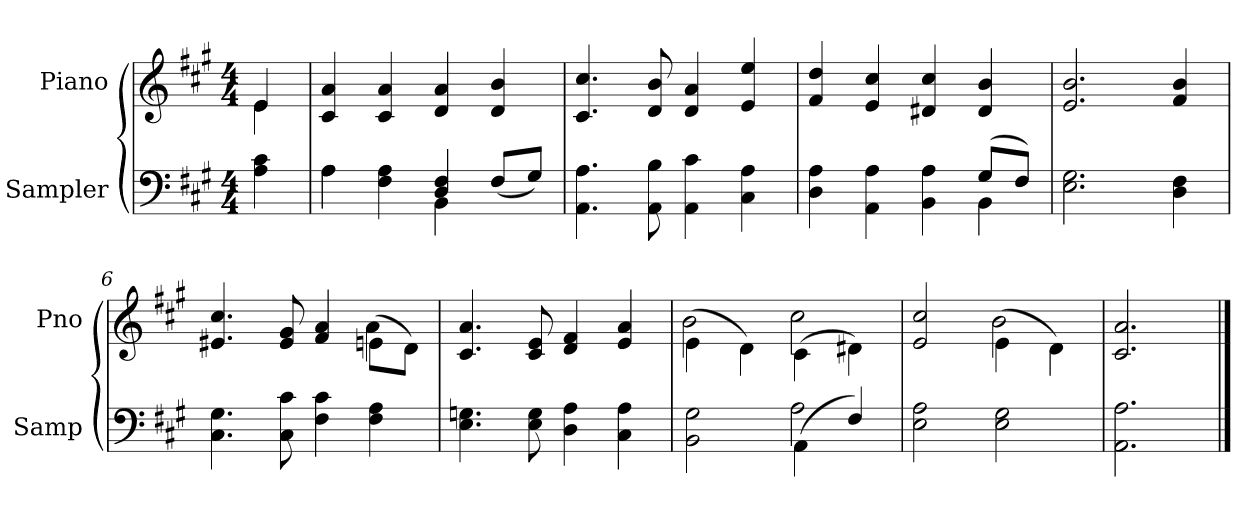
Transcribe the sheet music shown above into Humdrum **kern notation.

**kern	**kern
*part2	*part1
*staff2	*staff1
*I"Sampler	*I"Piano
*I'Samp	*I'Pno
*clefF4	*clefG2
*k[f#c#g#]	*k[f#c#g#]
*A:	*A:
*M4/4	*M4/4
=1	=1
*	*^
4A 4c#	4e/	4e
*	*v	*v
=2	=2
*^	*
4A\	4A	4c# 4a
4F# 4A	4ryy	4c# 4a
4D 4F#	4BB	4d 4a
(8F#/L	4ryy	4d 4b
8G#/J)	.	.
*v	*v	*
=3	=3
4.AA 4.A	4.c# 4.cc#
8AA 8B	8d 8b
4AA 4c#	4d 4a
4C# 4A	4e 4ee
=4	=4
*^	*
4D 4A	2.ryy	4f# 4dd
4AA 4A	.	4e 4cc#
4BB 4A	.	4d#X 4cc#
(8G#/L	4BB	4d# 4b
8F#/J)	.	.
*v	*v	*
=5	=5
2.E 2.G#	2.e 2.b
4D 4F#	4f# 4b
=6	=6
*	*^
4.C# 4.G#	4.e#X 4.cc#	2.ryy
8C# 8c#	8e# 8g#	.
4F# 4c#	4f# 4a	.
4F# 4A	(8en\L	4a
.	8d\J)	.
*	*v	*v
=7	=7
4.E 4.Gn	4.c# 4.a
8E 8G	8c# 8e
4D 4A	4d 4f#
4C# 4A	4e 4a
=8	=8
*^	*^
2BB 2G#	2ryy	(4e\	2b
.	.	4d\)	.
(4AA\	2A	(4c#\	2cc#
4F#)	.	4d#X\)	.
*v	*v	*	*
=9	=9	=9
2E 2A	2e/ 2cc#/	2ryy
2E 2G#	(4e\	2b
.	4d\)	.
*	*v	*v
=10	=10
2.AA 2.A	2.c# 2.a
==	==
*-	*-
